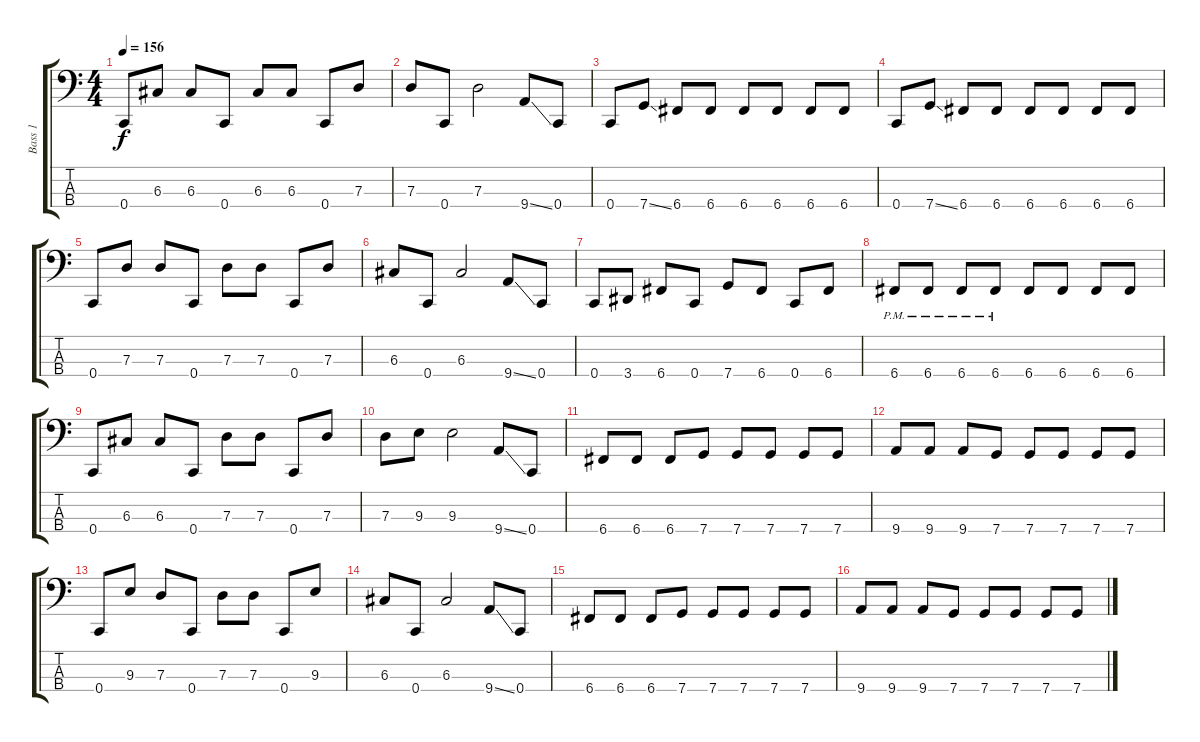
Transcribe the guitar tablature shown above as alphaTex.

\track ("Bass 1" "Bass 1") {instrument electricbassfinger}
\staff {score tabs}
\tuning (F2 C2 G1 C1) {hide}
\ts (4 4)
\tempo 156
\clef f4
\ks c
0.4.8{dy f} 6.3.8 6.3.8 0.4.8 6.3.8 6.3.8 0.4.8 7.3.8 |
7.3.8 0.4.8 7.3.2 9.4{ss}.8 0.4.8 |
0.4.8 7.4{ss}.8 6.4.8 6.4.8 6.4.8 6.4.8 6.4.8 6.4.8 |
0.4.8 7.4{ss}.8 6.4.8 6.4.8 6.4.8 6.4.8 6.4.8 6.4.8 |
0.4.8 7.3.8 7.3.8 0.4.8 7.3.8 7.3.8 0.4.8 7.3.8 |
6.3.8 0.4.8 6.3.2 9.4{ss}.8 0.4.8 |
0.4.8 3.4.8 6.4.8 0.4.8 7.4.8 6.4.8 0.4.8 6.4.8 |
6.4{pm}.8 6.4{pm}.8 6.4{pm}.8 6.4{pm}.8 6.4.8 6.4.8 6.4.8 6.4.8 |
0.4.8 6.3.8 6.3.8 0.4.8 7.3.8 7.3.8 0.4.8 7.3.8 |
7.3.8 9.3.8 9.3.2 9.4{ss}.8 0.4.8 |
6.4.8 6.4.8 6.4.8 7.4.8 7.4.8 7.4.8 7.4.8 7.4.8 |
9.4.8 9.4.8 9.4.8 7.4.8 7.4.8 7.4.8 7.4.8 7.4.8 |
0.4.8 9.3.8 7.3.8 0.4.8 7.3.8 7.3.8 0.4.8 9.3.8 |
6.3.8 0.4.8 6.3.2 9.4{ss}.8 0.4.8 |
6.4.8 6.4.8 6.4.8 7.4.8 7.4.8 7.4.8 7.4.8 7.4.8 |
9.4.8 9.4.8 9.4.8 7.4.8 7.4.8 7.4.8 7.4.8 7.4.8
